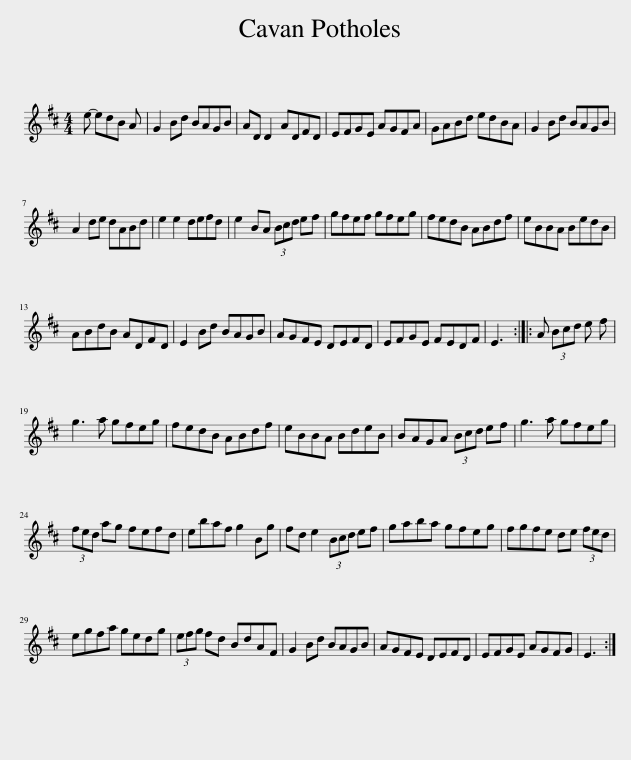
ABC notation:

X:1
L:1/8
M:4/4
I:linebreak $
K:D
V:1 treble
V:1
 e- edB A | G2 Bd BAGB | AD D2 ADFD | EFGE AGFA | GABd edBA | %5
 G2 Bd BAGB |$ A2 de dABd | e2 e2 defd | e2 BA (3Bcd ef | gfef gfeg | %10
 fedB ABdf | eBBA BedB |$ ABdB ADFD | E2 Bd BAGB | AGFE DEFD | %15
 EFGE FEDF | E3 :: A (3Bcd e f |$ g3 a gfeg | fedB ABdf | %20
 eBBA BdeB | BAGA (3Bcd ef | g3 a gfeg |$ (3fed ag fefd | ebaf g2 Bg | %25
 fd e2 (3Bcd ef | gaba gfeg | fgfe de (3fed |$ egfa gedg | (3efg fd BdAF | %30
 G2 Bd BAGB | AGFE DEFD | EFGE AGFG | E3 :| %34
